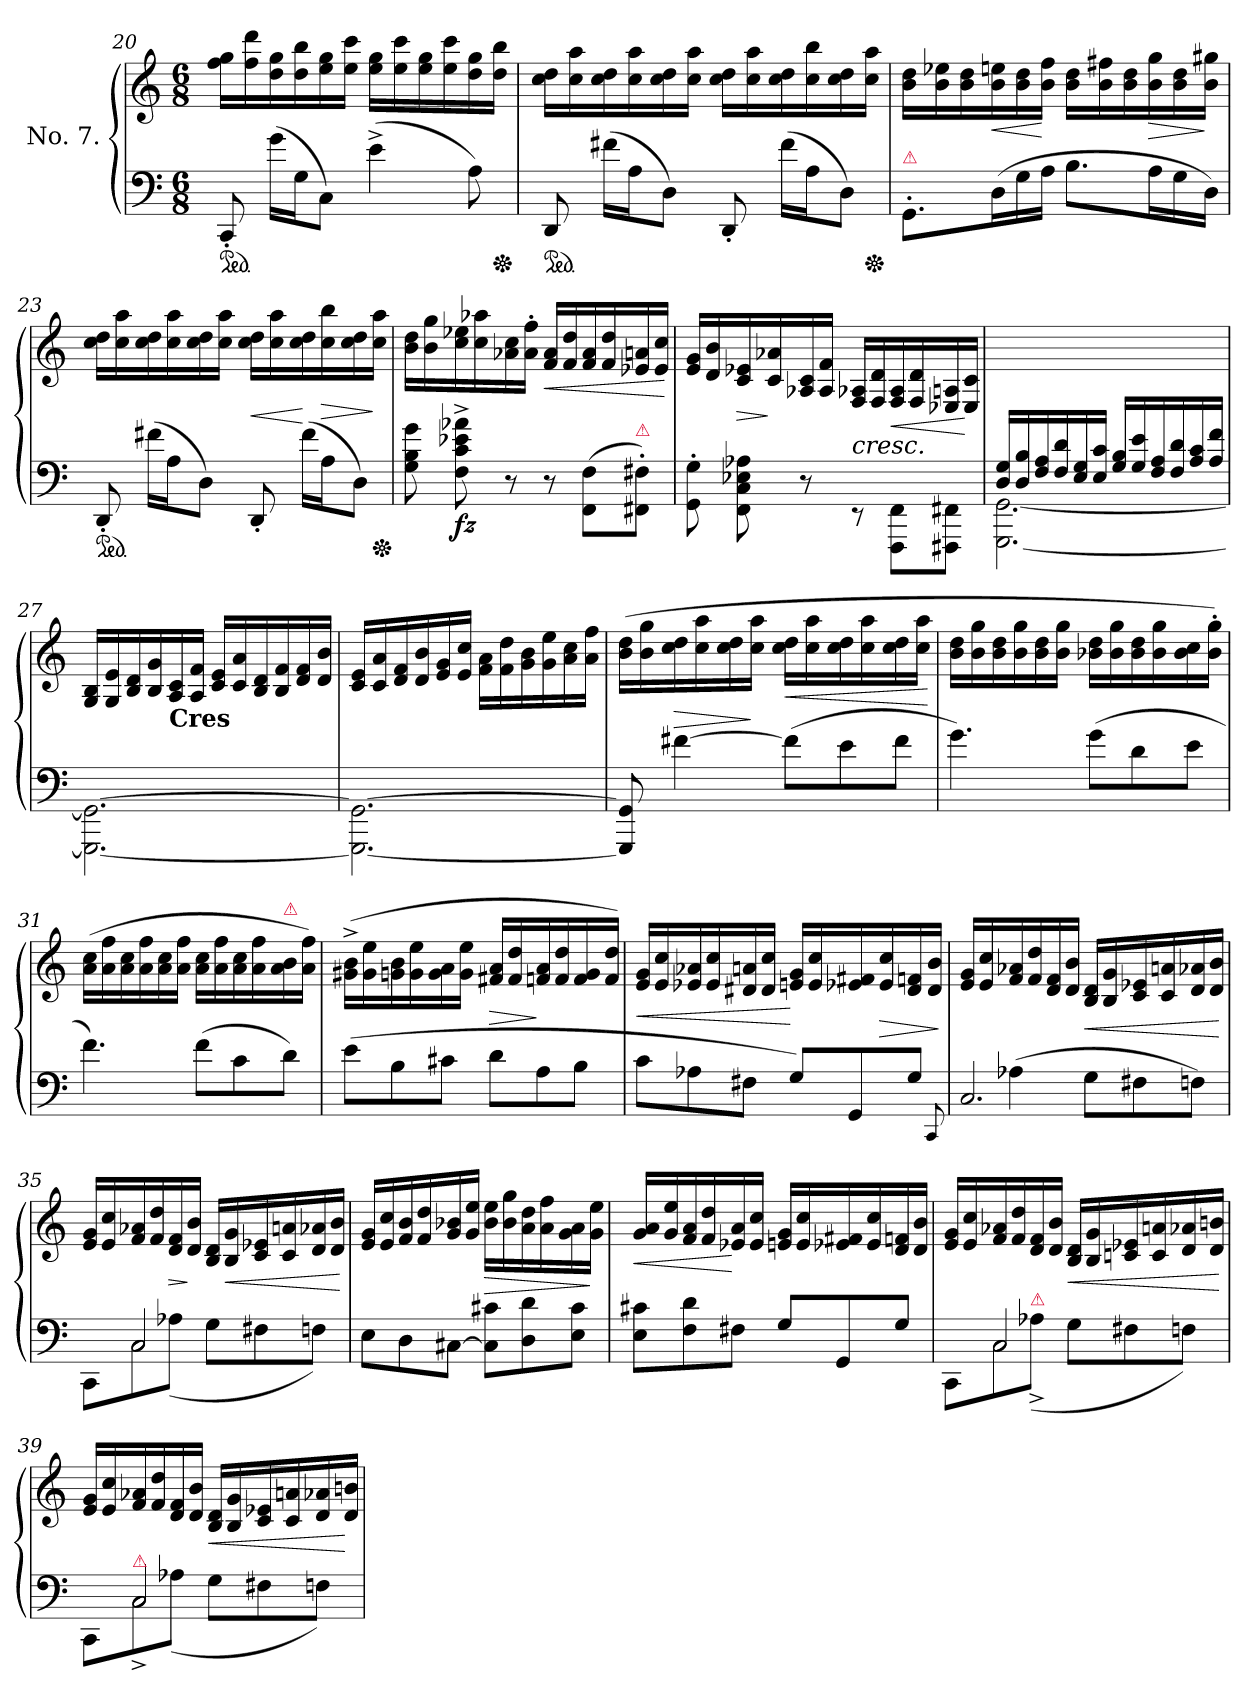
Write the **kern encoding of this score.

**kern	**kern	**dynam
*part1	*part1	*part1
*staff2	*staff1	*staff1/2
*I"No. 7.	*	*
*clefF4	*clefG2	*
*k[]	*k[]	*
*C:	*C:	*
*M6/8	*M6/8	*
*ped	*	*
=20	=20	=20
8CC'	16ff 16ggLL	.
.	16ff 16ddd	.
(>16gLL	16dd 16gg	.
16GJ	16dd 16bb	.
8CJ)	16ee 16gg	.
.	16ee 16cccJJ	.
(>4e^<	16ee 16ggLL	.
.	16ee 16ccc	.
.	16ee 16gg	.
.	16ee 16ccc	.
8A)	16dd 16gg	.
*Xped	*	*
.	16dd 16bbJJ	.
=21	=21	=21
*ped	*	*
8DD	16cc 16ddLL	.
.	16cc 16aa	.
(>16f#XLL	16cc 16dd	.
16AJ	16cc 16aa	.
8DJ)	16cc 16dd	.
.	16cc 16aaJJ	.
8DD'	16cc 16ddLL	.
.	16cc 16aa	.
(>16f#LL	16cc 16dd	.
16AJ	16cc 16bb	.
8DJ)	16cc 16dd	.
*Xped	*	*
.	16cc 16aaJJ	.
=22	=22	=22
!LO:TX:a:color=crimson:t=⚠	!	!
8.GG'L	16b 16ddLL	.
.	16b 16ee-X	.
.	16b 16dd	.
!	!	!LO:HP:b
(>16DL	16b 16een	< <
16G	16b 16dd	.
16AJJ	16b 16ffJJ	[
8.BL	16b 16ddLL	.
.	16b 16ff#X	.
.	16b 16dd	.
!	!	!LO:HP:b
16AL	16b 16gg	>
16G	16b 16dd	.
16DJJ)	16b 16gg#XJJ	[ ]
=23	=23	=23
*ped	*	*
8DD'	16cc 16ddLL	.
.	16cc 16aa	.
(>16f#XLL	16cc 16dd	.
16AJ	16cc 16aa	.
8DJ)	16cc 16dd	.
.	16cc 16aaJJ	.
8DD'	16cc 16ddLL	<
.	16cc 16aa	.
(>16f#LL	16cc 16dd	[
16AJ	16cc 16bb	>
8DJ)	16cc 16dd	.
*Xped	*	*
.	16cc 16aaJJ	]
=24	=24	=24
8G 8B 8g	16b 16ddLL	.
.	16b 16gg	.
!	!	!LO:DY:b=2
8F^< 8c^< 8e-X^< 8a-X^<	16cc 16ee-X	fz
.	16cc 16aa-X	.
8r	16a-X 16cc	.
.	16a-' 16ff'JJ	.
8r	16f 16a-LL	<
.	16f 16dd	.
(>8FF\ 8F\L	16f 16a-	.
.	16f 16dd	.
!LO:TX:a:color=crimson:t=⚠	!	!
8FF#X' 8F#X'J)	16e-X 16an	.
.	16e- 16ccJJ	.
.	.	[
=25	=25	=25
8GG'\ 8G'\	16e 16gLL	.
.	16d 16b	.
8FF\ 8C\ 8E-X\ 8A-X\	16c 16e-X	> fz fz
.	16c 16a-X	]
8r	16A-X 16c	.
.	16A- 16fJJ	.
8rEE	16F/ 16A-X/LL	<
.	16F/ 16d/	.
!	!	!LO:HP:b
8FFF\ 8FF\L	16F/ 16A-/	<
.	16F/ 16d/	.
8FFF#X\ 8FF#X\J	16E-X/ 16An/	.
.	16E-/ 16c/JJ	[
.	.	[
=26	=26	=26
*^	*	*
16D 16GLL	[2.GGG [<2.GG	2.ryy	.
16D 16B	.	.	.
16F 16A	.	.	.
16F 16d	.	.	.
16E 16G	.	.	.
16E 16cJJ	.	.	.
16G 16BLL	.	.	.
16G 16e	.	.	.
16F 16A	.	.	.
16F 16d	.	.	.
16A 16c	.	.	.
16A 16fJJ	.	.	.
*v	*v	*	*
=27	=27	=27
2.GGG_\ 2.GG_<\	16G/ 16B/LL	.
.	16G/ 16e/	.
.	16B/ 16d/	.
.	16B 16g	.
!	!LO:TX:c:B:t=Cres	!
.	16A 16c	.
.	16A 16fJJ	.
.	16c 16eLL	.
.	16c 16a	.
.	16B 16d	.
.	16B 16f	.
.	16d 16f	.
.	16d 16bJJ	.
=28	=28	=28
2.GGG_\ 2.GG_\	16c 16eLL	.
.	16c 16a	.
.	16d 16f	.
.	16d 16b	.
.	16e 16g	.
.	16e 16ccJJ	.
.	16f\ 16a\LL	.
.	16f 16dd	.
.	16g 16b	.
.	16g 16ee	.
.	16a 16cc	.
.	16a 16ffJJ	.
=29	=29	=29
8GGG] 8GG]	(16b 16ddLL	.
.	16b 16gg	.
[4f#X	16cc 16dd	>
.	16cc 16aa	.
.	16cc 16dd	.
.	16cc 16aaJJ	]
!	!	!LO:HP:b
(>8f#L]	16cc 16ddLL	<
.	16cc 16aa	.
8e	16cc 16dd	.
.	16cc 16aa	.
8f#J	16cc 16dd	.
.	16cc 16aaJJ	.
.	.	[
=30	=30	=30
4.g)	16b 16ddLL	.
.	16b 16gg	.
.	16b 16dd	.
.	16b 16gg	.
.	16b 16dd	.
.	16b 16ggJJ	.
(>8gL	16b-X 16ddLL	.
.	16b- 16gg	.
8d	16b- 16dd	.
.	16b- 16gg	.
8eJ	16b- 16cc	.
.	16b-' 16gg'JJ)	.
=31	=31	=31
4.f)	(>16a 16ccLL	.
.	16a 16ff	.
.	16a 16cc	.
.	16a 16ff	.
.	16a 16cc	.
.	16a 16ffJJ	.
(>8fL	16a 16ccLL	.
.	16a 16ff	.
8c	16a 16cc	.
.	16a 16ff	.
!	!LO:TX:a:color=crimson:t=⚠	!
8dJ)	16a 16b	.
.	16a 16ffJJ)	.
=32	=32	=32
(>8eL	(>16g#X^>\ 16b^>\LL	.
.	16g# 16ee	.
8B	16gn 16b	.
.	16g 16ee	.
8c#XJ	16g 16a	.
.	16g 16eeJJ	.
8dL	16f#X/ 16a/LL	>
.	16f# 16dd	.
8A	16fn 16a	]
.	16f 16dd	.
8BJ	16f 16g	.
.	16f 16ddJJ)	.
=33	=33	=33
8cL	16e 16gLL	<
.	16e 16cc	.
8A-X	16e-X 16a-X	.
.	16e- 16cc	.
8F#XJ	16d#X 16an	.
.	16d# 16ccJJ	.
8GL)	16en 16gLL	[
.	16e 16cc	.
8GG	16e-X 16f#X	.
.	16e- 16cc	>
8GJ	16d# 16fn	.
.	16d# 16bJJ	.
8qqCC/	.	.
.	.	]
=34	=34	=34
*^	*	*
8rcyy	2.C/	16e 16gLL	.
.	.	16e 16cc	.
(4A-X\	.	16f 16a-X	.
.	.	16f 16dd	.
.	.	16d 16f	.
.	.	16d 16bJJ	.
8G\L	.	16B 16dLL	<
.	.	16B 16g	.
8F#X	.	16c 16e-X	.
.	.	16c 16an	.
8FnJ)	.	16d 16a-X	.
.	.	16d 16bJJ	.
*v	*v	*	*
.	.	[
=35	=35	=35
*^	*	*
8rcyy	8CC	16e 16gLL	.
.	.	16e 16cc	.
!	!LO:N:vis=2	!	!
2C	8C	16f 16a-X	.
.	.	16f 16dd	.
.	(>8A-XJ	16d 16f	>
.	.	16d 16bJJ	]
.	8GL	16B 16dLL	.
.	.	16B 16g	<
.	8F#X	16c 16e-X	.
.	.	16c 16an	.
8reyy	8FnJ)	16d 16a-X	.
.	.	16d 16bJJ	.
*v	*v	*	*
.	.	[
=36	=36	=36
8EL	16e 16gLL	.
.	16e 16cc	.
8D	16f 16b	.
.	16f 16dd	.
[8C#XJ	16g 16b-X	.
.	16g 16eeJJ	.
8C#] 8c#XL	16b- 16eeLL	>
.	16b- 16gg	.
8D 8d	16a 16dd	.
.	16a 16ff	.
8E 8c#J	16g 16a	.
.	16g 16eeJJ	]
=37	=37	=37
!	!	!LO:HP:b
8E 8c#XL	16g 16aLL	< >
.	16g 16ee	.
8F 8d	16f 16a	.
.	16f 16dd	.
8F#XJ	16e-X 16a	[
.	16e- 16ccJJ	]
8GL	16en 16gLL	.
.	16e 16cc	.
8GG	16e-X 16f#X	.
.	16e- 16cc	.
8GJ	16d 16fn	.
.	16d 16bJJ	.
=38	=38	=38
*^	*	*
8rcyy	8CC	16e 16gLL	.
.	.	16e 16cc	.
!	!LO:N:vis=2	!	!
2C	8C	16f 16a-X	.
.	.	16f 16dd	.
!	!LO:TX:a:color=crimson:t=⚠	!	!
.	(>8A-X^>J	16d 16f	.
.	.	16d 16bJJ	.
.	8GL	16B 16dLL	<
.	.	16B 16g	.
.	8F#X	16cn 16e-X	.
.	.	16c 16an	.
8reyy	8FnJ)	16d 16a-X	.
.	.	16d 16bnJJ	.
*v	*v	*	*
.	.	[
=39	=39	=39
*^	*	*
8rAyy	8CC	16e 16gLL	.
.	.	16e 16cc	.
!LO:TX:a:color=crimson:t=⚠	!	!	!
!	!LO:N:vis=2	!	!
2C	8C^>	16f 16a-X	.
.	.	16f 16dd	.
.	(>8A-XJ	16d 16f	.
.	.	16d 16bJJ	.
.	8GL	16B 16dLL	<
.	.	16B 16g	.
.	8F#X	16c 16e-X	.
.	.	16c 16an	.
8reyy	8FnJ)	16d 16a-X	.
.	.	16d 16bnJJ	[
*v	*v	*	*
=	=	=
*-	*-	*-
